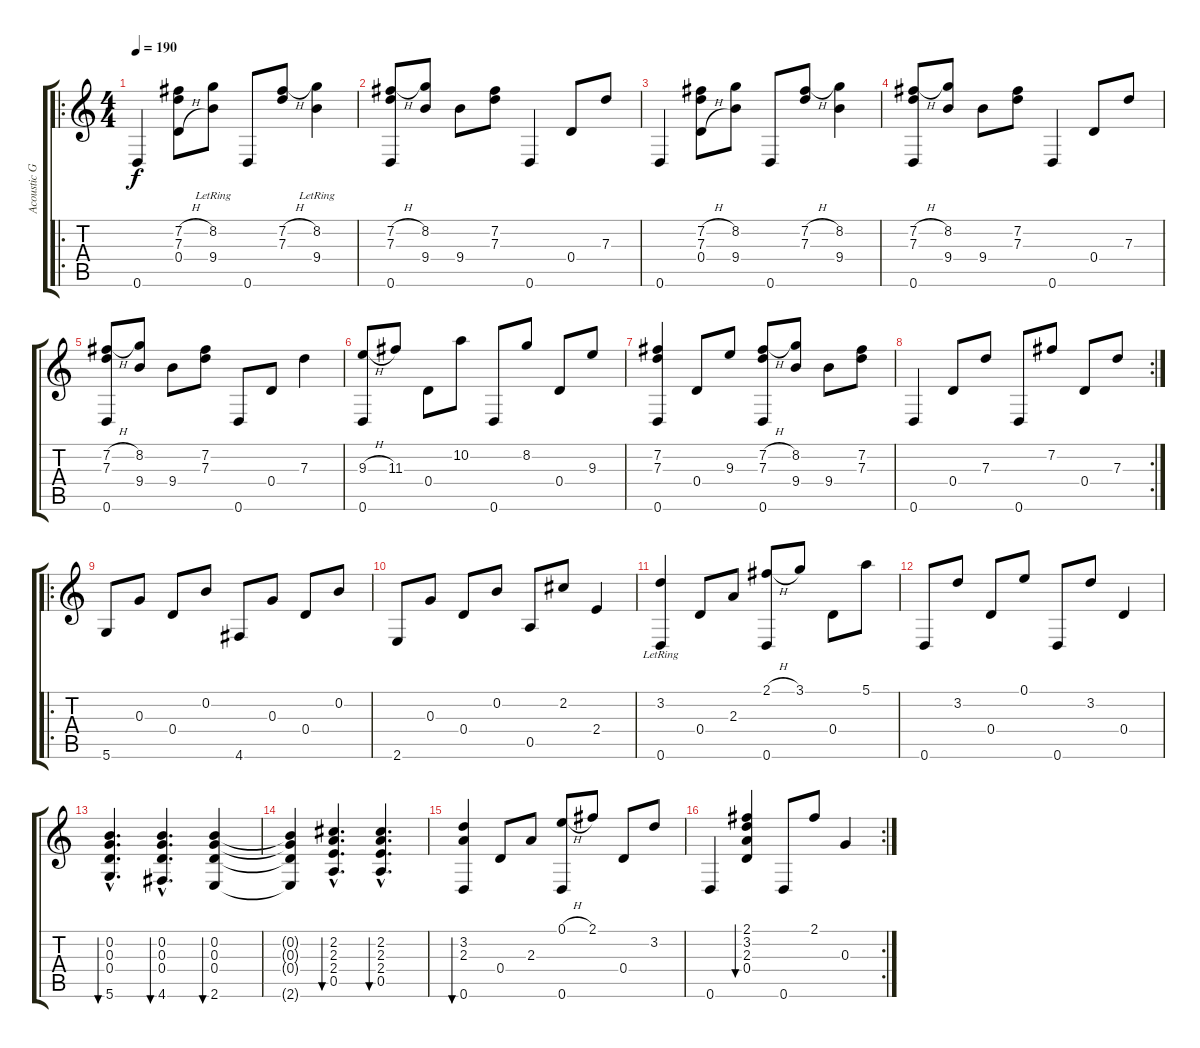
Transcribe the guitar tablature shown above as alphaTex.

\track ("Acoustic Guitar" "Acoustic G") {instrument acousticguitarsteel}
\staff {score tabs}
\tuning (E4 B3 G3 D3 A2 D2) {hide}
\ro
\ts (4 4)
\tempo 190
\clef g2
\ks c
0.6.4{dy f instrument acousticguitarsteel} (7.2{h} 7.3 0.4{h}).8 (8.2{lr} 9.4{lr}).8 0.6.8 (7.2{h} 7.3).8 (8.2{lr} 9.4{lr}).4 |
(7.2{h} 7.3 0.6).8 (8.2 9.4).8 9.4.8 (7.2 7.3).8 0.6.4 0.4.8 7.3.8 |
0.6.4 (7.2{h} 7.3 0.4{h}).8 (8.2 9.4).8 0.6.8 (7.2{h} 7.3).8 (8.2 9.4).4 |
(7.2{h} 7.3 0.6).8 (8.2 9.4).8 9.4.8 (7.2 7.3).8 0.6.4 0.4.8 7.3.8 |
(7.2{h} 7.3 0.6).8 (8.2 9.4).8 9.4.8 (7.2 7.3).8 0.6.8 0.4.8 7.3.4 |
(9.3{h} 0.6).8 11.3.8 0.4.8 10.2.8 0.6.8 8.2.8 0.4.8 9.3.8 |
(7.2 7.3 0.6).4 0.4.8 9.3.8 (7.2{h} 7.3 0.6).8 (8.2 9.4).8 9.4.8 (7.2 7.3).8 |
\rc 2
0.6.4 0.4.8 7.3.8 0.6.8 7.2.8 0.4.8 7.3.8 |
\ro
5.6.8 0.3.8 0.4.8 0.2.8 4.6.8 0.3.8 0.4.8 0.2.8 |
2.6.8 0.3.8 0.4.8 0.2.8 0.5.8 2.2.8 2.4.4 |
(3.2{lr} 0.6).4 0.4.8 2.3.8 (2.1{h} 0.6).8 3.1.8 0.4.8 5.1.8 |
0.6.8 3.2.8 0.4.8 0.1.8 0.6.8 3.2.8 0.4.4 |
(0.2{hac} 0.3{hac} 0.4{hac} 5.6{hac}).4{d bu 120} (0.2{hac} 0.3{hac} 0.4{hac} 4.6{hac}).4{d bu 120} (0.2 0.3 0.4 2.6).4{bu 120} |
(0.2{t} 0.3{t} 0.4{t} 2.6{t}).4 (2.2{hac} 2.3{hac} 2.4{hac} 0.5{hac}).4{d bu 120} (2.2{hac} 2.3{hac} 2.4{hac} 0.5{hac}).4{d bu 120} |
(3.2 2.3 0.6).4{bu 120} 0.4.8 2.3.8 (0.1{h} 0.6).8 2.1.8 0.4.8 3.2.8 |
\rc 2
0.6.4 (2.1 3.2 2.3 0.4).4{bu 120} 0.6.8 2.1.8 0.3.4
